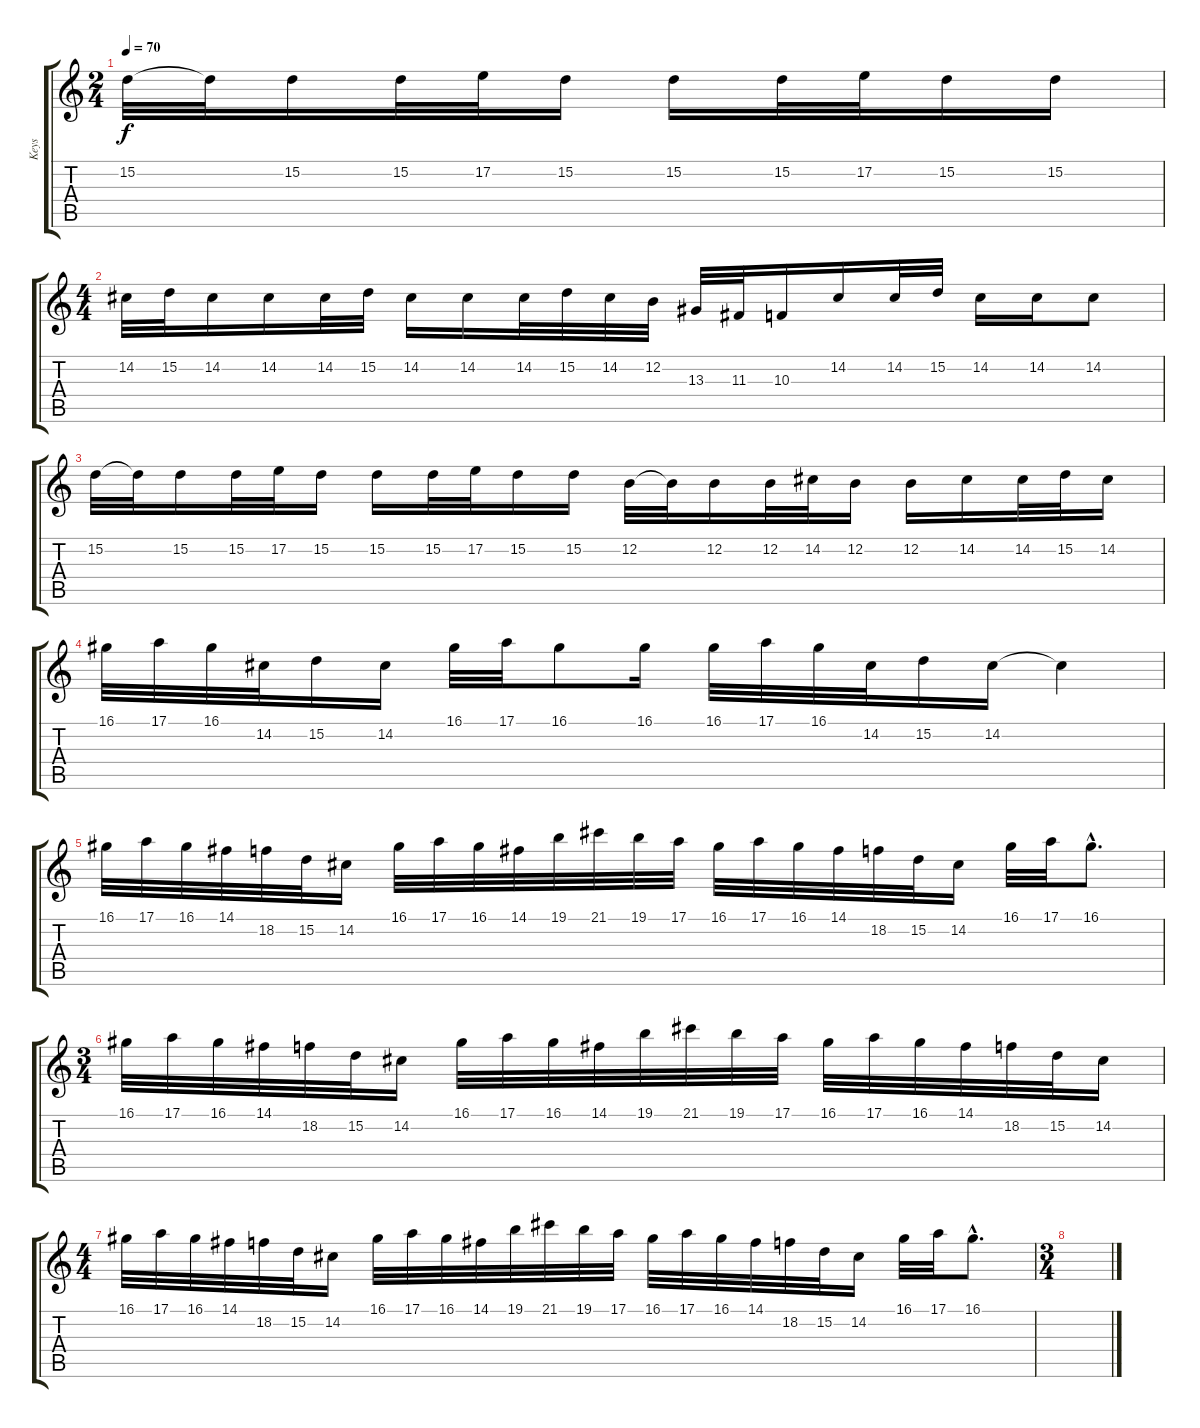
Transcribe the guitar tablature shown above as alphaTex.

\track ("Keys" "Keys") {instrument fx5brightness}
\staff {score tabs}
\tuning (E4 B3 G3 D3 A2 E2) {hide}
\ts (2 4)
\tempo 70
\clef g2
\ks c
15.2.32{dy f} 15.2{t}.32 15.2.16 15.2.32 17.2.32 15.2.16 15.2.16 15.2.32 17.2.32 15.2.16 15.2.16 |
\ts (4 4)
14.2.32 15.2.32 14.2.16 14.2.16 14.2.32 15.2.32 14.2.16 14.2.16 14.2.32 15.2.32 14.2.32 12.2.32 13.3.32 11.3.32 10.3.16 14.2.16 14.2.32 15.2.32 14.2.16 14.2.16 14.2.8 |
15.2.32 15.2{t}.32 15.2.16 15.2.32 17.2.32 15.2.16 15.2.16 15.2.32 17.2.32 15.2.16 15.2.16 12.2.32 12.2{t}.32 12.2.16 12.2.32 14.2.32 12.2.16 12.2.16 14.2.16 14.2.32 15.2.32 14.2.16 |
16.1.32 17.1.32 16.1.32 14.2.32 15.2.16 14.2.16 16.1.32 17.1.32 16.1.8 16.1.16 16.1.32 17.1.32 16.1.32 14.2.32 15.2.16 14.2.16 14.2{t}.4 |
16.1.32 17.1.32 16.1.32 14.1.32 18.2.32 15.2.32 14.2.16 16.1.32 17.1.32 16.1.32 14.1.32 19.1.32 21.1.32 19.1.32 17.1.32 16.1.32 17.1.32 16.1.32 14.1.32 18.2.32 15.2.32 14.2.16 16.1.32 17.1.32 16.1{hac}.8{d} |
\ts (3 4)
16.1.32 17.1.32 16.1.32 14.1.32 18.2.32 15.2.32 14.2.16 16.1.32 17.1.32 16.1.32 14.1.32 19.1.32 21.1.32 19.1.32 17.1.32 16.1.32 17.1.32 16.1.32 14.1.32 18.2.32 15.2.32 14.2.16 |
\ts (4 4)
16.1.32 17.1.32 16.1.32 14.1.32 18.2.32 15.2.32 14.2.16 16.1.32 17.1.32 16.1.32 14.1.32 19.1.32 21.1.32 19.1.32 17.1.32 16.1.32 17.1.32 16.1.32 14.1.32 18.2.32 15.2.32 14.2.16 16.1.32 17.1.32 16.1{hac}.8{d} |
\ts (3 4)
